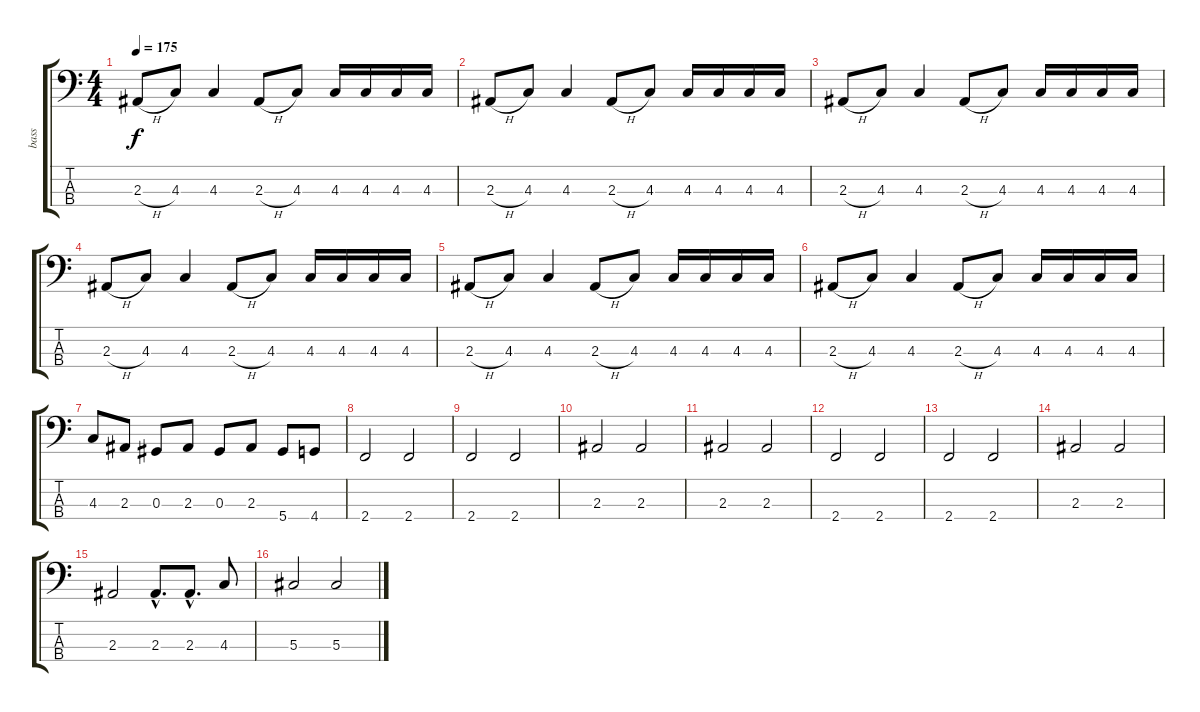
\track ("bass" "bass") {instrument electricbassfinger}
\staff {score tabs}
\tuning (Gb2 Db2 Ab1 Eb1) {hide}
\ts (4 4)
\tempo 175
\clef f4
\ks c
2.3{h}.8{dy f} 4.3.8 4.3.4 2.3{h}.8 4.3.8 4.3.16 4.3.16 4.3.16 4.3.16 |
2.3{h}.8 4.3.8 4.3.4 2.3{h}.8 4.3.8 4.3.16 4.3.16 4.3.16 4.3.16 |
2.3{h}.8 4.3.8 4.3.4 2.3{h}.8 4.3.8 4.3.16 4.3.16 4.3.16 4.3.16 |
2.3{h}.8 4.3.8 4.3.4 2.3{h}.8 4.3.8 4.3.16 4.3.16 4.3.16 4.3.16 |
2.3{h}.8 4.3.8 4.3.4 2.3{h}.8 4.3.8 4.3.16 4.3.16 4.3.16 4.3.16 |
2.3{h}.8 4.3.8 4.3.4 2.3{h}.8 4.3.8 4.3.16 4.3.16 4.3.16 4.3.16 |
4.3.8 2.3.8 0.3.8 2.3.8 0.3.8 2.3.8 5.4.8 4.4.8 |
2.4.2 2.4.2 |
2.4.2 2.4.2 |
2.3.2 2.3.2 |
2.3.2 2.3.2 |
2.4.2 2.4.2 |
2.4.2 2.4.2 |
2.3.2 2.3.2 |
2.3.2 2.3{hac}.8{d} 2.3{hac}.8{d} 4.3.8 |
5.3.2 5.3.2
